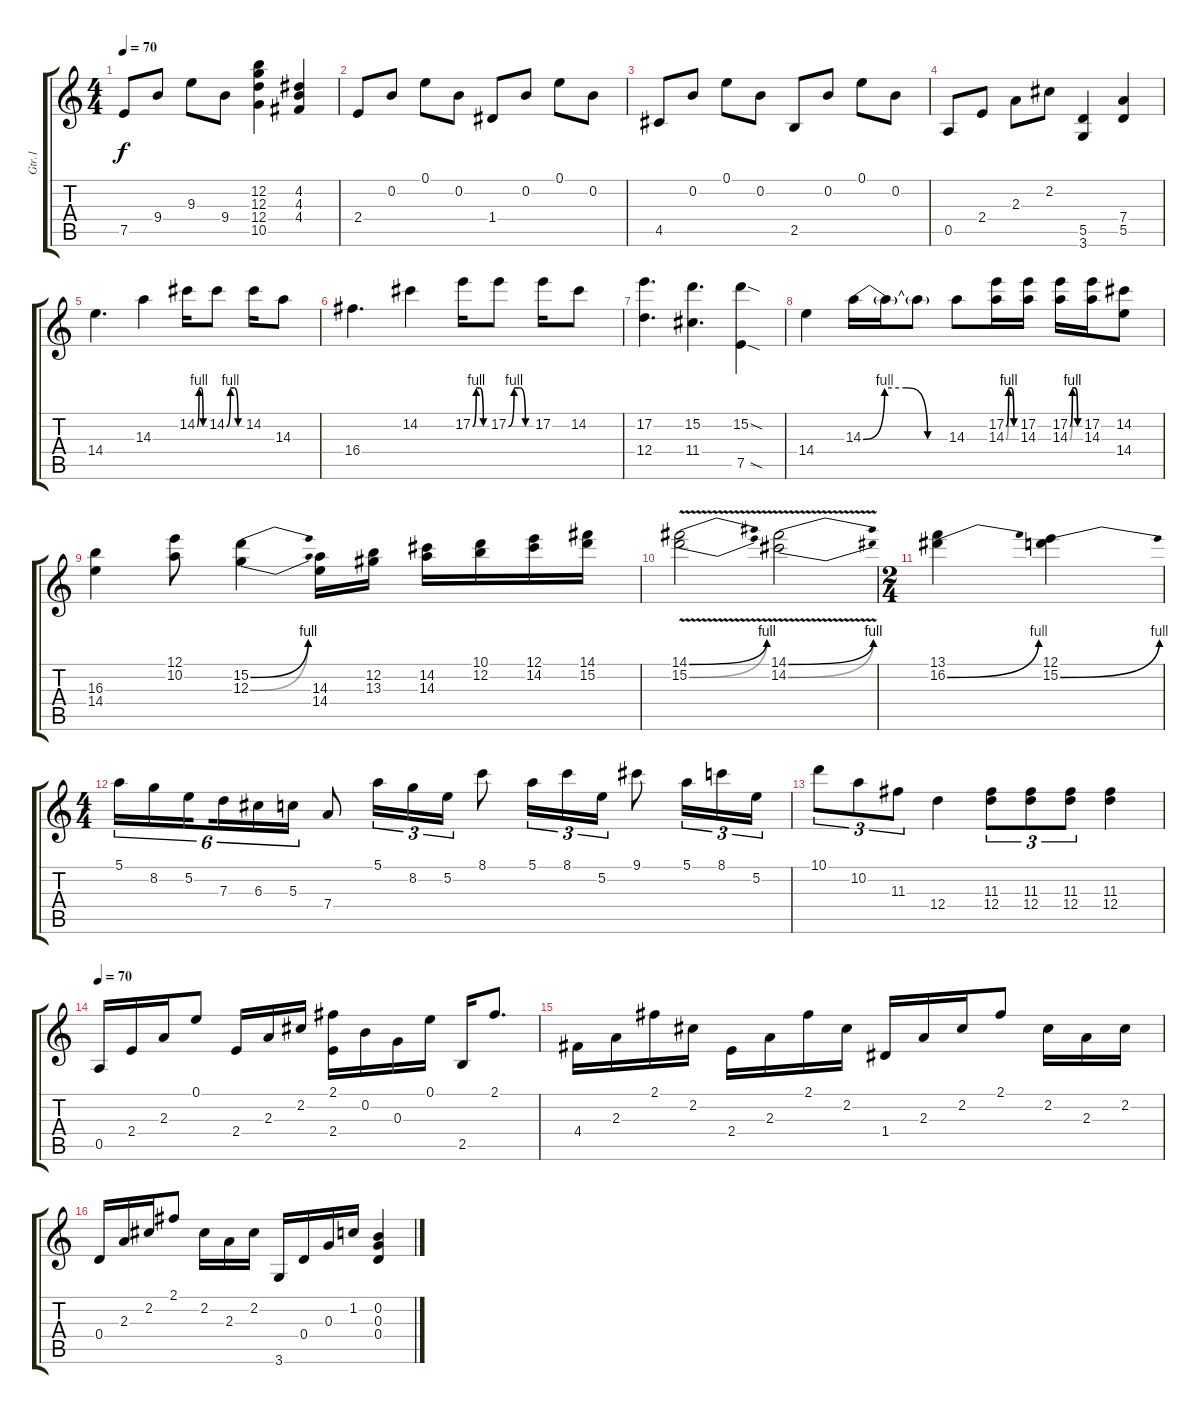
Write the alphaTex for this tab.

\track ("Gtr.1" "Gtr.1") {instrument distortionguitar}
\staff {score tabs}
\tuning (E4 B3 G3 D3 A2 E2) {hide}
\ts (4 4)
\tempo 70
\clef g2
\ks c
7.5.8{dy f} 9.4.8 9.3.8 9.4.8 (12.2 12.3 12.4 10.5).4 (4.2 4.3 4.4).4 |
2.4.8 0.2.8 0.1.8 0.2.8 1.4.8 0.2.8 0.1.8 0.2.8 |
4.5.8 0.2.8 0.1.8 0.2.8 2.5.8 0.2.8 0.1.8 0.2.8 |
0.5.8 2.4.8 2.3.8 2.2.8 (5.5 3.6).4 (7.4 5.5).4 |
14.4.4{d} 14.3.4 14.2{be (custom 0 0 15 4 30 4 45 0 60 0)}.16 14.2{be (custom 0 0 15 4 30 4 45 0 60 0)}.8 14.2.16 14.3.8 |
16.4.4{d} 14.2.4 17.2{be (custom 0 0 15 4 30 4 45 0 60 0)}.16 17.2{be (custom 0 0 15 4 30 4 45 0 60 0)}.8 17.2.16 14.2.8 |
(17.2 12.4).4{d} (15.2 11.4).4{d} (15.2{sod} 7.5{sod}).4 |
14.4.4 14.3{be (custom 0 0 15 4 30 4 45 0 60 0)}.16 14.3{t}.16 14.3{t}.8 14.3.8 (17.2{be (custom 0 0 15 4 30 4 45 0 60 0)} 14.3{be (custom 0 0 15 4 30 4 45 0 60 0)}).16 (17.2 14.3).16 (17.2{be (custom 0 0 15 4 30 4 45 0 60 0)} 14.3{be (custom 0 0 15 4 30 4 45 0 60 0)}).16 (17.2 14.3).16 (14.2 14.4).8 |
(16.3 14.4).4 (12.1 10.2).8 (15.2{be (bend 0 0 60 4)} 12.3{be (bend 0 0 60 4)}).4 (14.3 14.4).16 (12.2 13.3).16 (14.2 14.3).16 (10.1 12.2).16 (12.1 14.2).16 (14.1 15.2).16 |
(14.1{be (bend 0 0 60 4) v} 15.2{be (bend 0 0 60 4) v}).2 (14.1{be (bend 0 0 60 4) v} 14.2{be (bend 0 0 60 4) v}).2 |
\ts (2 4)
(13.1 16.2{be (bend 0 0 60 4)}).4 (12.1 15.2{be (bend 0 0 60 4)}).4 |
\ts (4 4)
5.1.16{tu (6 4)} 8.2.16{tu (6 4)} 5.2.16{tu (6 4) beam splitsecondary} 7.3.16{tu (6 4)} 6.3.16{tu (6 4)} 5.3.16{tu (6 4)} 7.4.8 5.1.16{tu (3 2)} 8.2.16{tu (3 2)} 5.2.16{tu (3 2)} 8.1.8 5.1.16{tu (3 2)} 8.1.16{tu (3 2)} 5.2.16{tu (3 2)} 9.1.8 5.1.16{tu (3 2)} 8.1.16{tu (3 2)} 5.2.16{tu (3 2)} |
10.1.8{tu (3 2)} 10.2.8{tu (3 2)} 11.3.8{tu (3 2)} 12.4.4 (11.3 12.4).8{tu (3 2)} (11.3 12.4).8{tu (3 2)} (11.3 12.4).8{tu (3 2)} (11.3 12.4).4 |
\tempo 70
0.5.16{instrument electricguitarclean} 2.4.16 2.3.16 0.1.8 2.4.16 2.3.16 2.2.16 (2.1 2.4).16 0.2.16 0.3.16 0.1.16 2.5.16 2.1.8{d} |
4.4.16 2.3.16 2.1.16 2.2.16 2.4.16 2.3.16 2.1.16 2.2.16 1.4.16 2.3.16 2.2.16 2.1.8 2.2.16 2.3.16 2.2.16 |
0.4.16 2.3.16 2.2.16 2.1.8 2.2.16 2.3.16 2.2.16 3.6.16 0.4.16 0.3.16 1.2.16 (0.2 0.3 0.4).4
